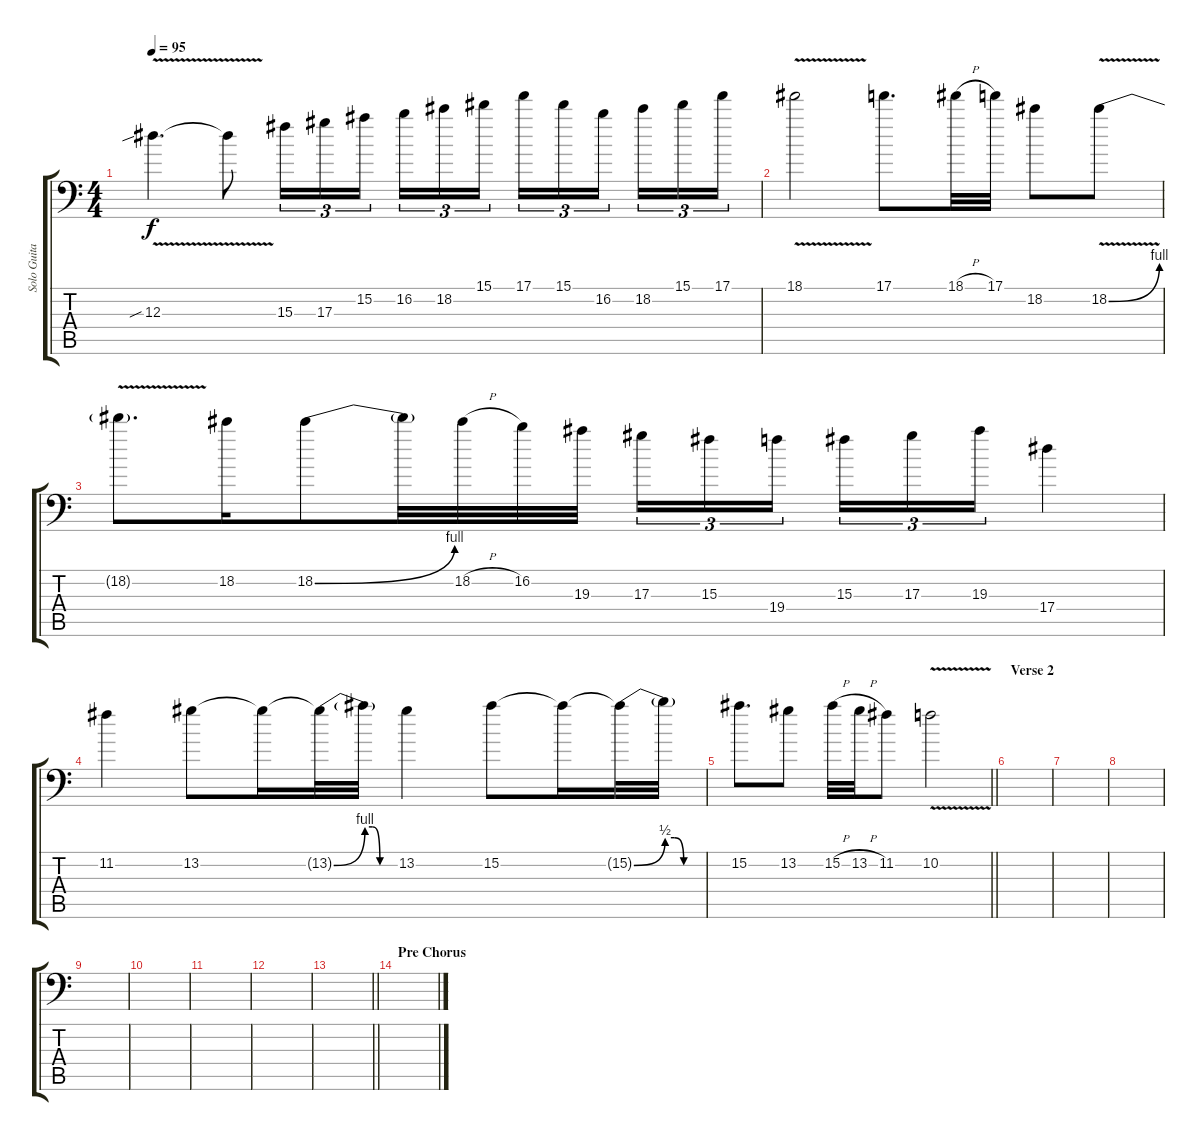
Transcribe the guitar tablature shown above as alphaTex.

\track ("Solo Guitar" "Solo Guita") {instrument distortionguitar}
\staff {score tabs}
\tuning (C4 G3 Eb3 Bb2 F2 Bb1) {hide}
\ts (4 4)
\tempo 95
\clef f4
\ks c
12.3{v sib}.4{d dy f} 12.3{t}.8 15.3.16{tu (3 2)} 17.3.16{tu (3 2)} 15.2.16{tu (3 2) beam splitsecondary} 16.2.16{tu (3 2)} 18.2.16{tu (3 2)} 15.1.16{tu (3 2)} 17.1.16{tu (3 2)} 15.1.16{tu (3 2)} 16.2.16{tu (3 2) beam splitsecondary} 18.2.16{tu (3 2) beam merge} 15.1.16{tu (3 2)} 17.1.16{tu (3 2)} |
18.1{v}.2 17.1.8{d} 18.1{h}.32 17.1.32 18.2.8{beam merge} 18.2{be (bend 0 0 60 4) v}.8 |
18.2{t}.8{d} 18.2.16{beam merge} 18.2{be (bend 0 0 60 4)}.8 18.2{t}.32{beam merge} 18.2{h}.32{beam merge} 16.2.32 19.3.32 17.3.16{tu (3 2) beam merge} 15.3.16{tu (3 2)} 19.4.16{tu (3 2) beam splitsecondary} 15.3.16{tu (3 2) beam merge} 17.3.16{tu (3 2)} 19.3.16{tu (3 2)} 17.4.4 |
11.2.4 13.2.8 13.2{t}.16{beam merge} 13.2{be (bend 0 0 60 4) t}.32{beam merge} 13.2{be (custom 0 4 15 4 30 0 60 0) t}.32 13.2.4{beam merge} 15.2.8 15.2{t}.16 15.2{be (bend 0 0 60 2) t}.32 15.2{be (custom 0 2 15 2 30 0 60 0) t}.32 |
\barLineRight lightlight
15.2.8{d} 13.2.8 15.2{h}.32 13.2{h}.32{beam merge} 11.2.8 10.2{v}.2 |
\section ("" "Verse 2")
|
|
|
|
|
|
|
\barLineRight lightlight
|
\section ("" "Pre Chorus")
